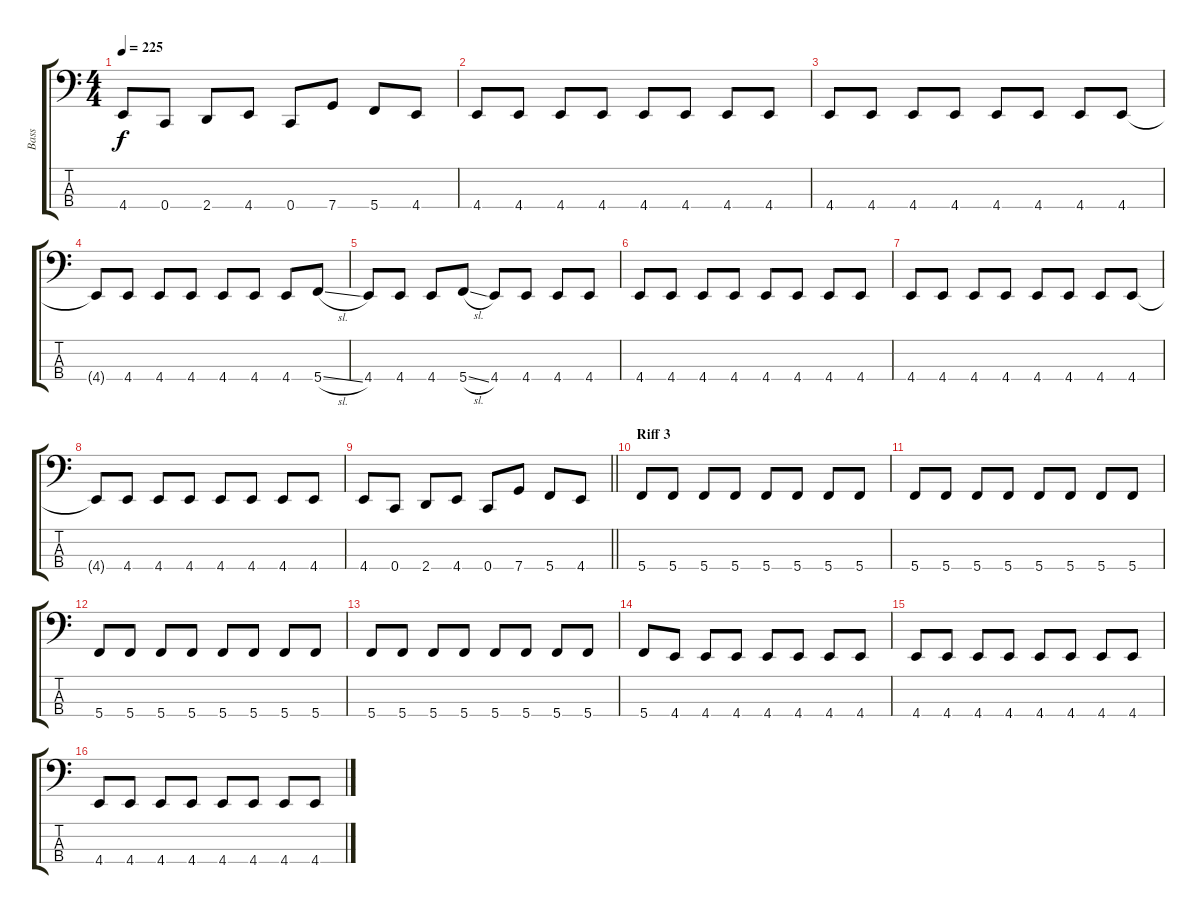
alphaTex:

\track ("Bass" "Bass") {instrument electricbassfinger}
\staff {score tabs}
\tuning (Eb2 Bb1 F1 C1) {hide}
\ts (4 4)
\tempo 225
\clef f4
\ks c
4.4.8{dy f} 0.4.8 2.4.8 4.4.8 0.4.8 7.4.8 5.4.8 4.4.8 |
4.4.8 4.4.8 4.4.8 4.4.8 4.4.8 4.4.8 4.4.8 4.4.8 |
4.4.8 4.4.8 4.4.8 4.4.8 4.4.8 4.4.8 4.4.8 4.4.8 |
4.4{t}.8 4.4.8 4.4.8 4.4.8 4.4.8 4.4.8 4.4.8 5.4{sl}.8 |
4.4.8 4.4.8 4.4.8 5.4{sl}.8 4.4.8 4.4.8 4.4.8 4.4.8 |
4.4.8 4.4.8 4.4.8 4.4.8 4.4.8 4.4.8 4.4.8 4.4.8 |
4.4.8 4.4.8 4.4.8 4.4.8 4.4.8 4.4.8 4.4.8 4.4.8 |
4.4{t}.8 4.4.8 4.4.8 4.4.8 4.4.8 4.4.8 4.4.8 4.4.8 |
\barLineRight lightlight
4.4.8 0.4.8 2.4.8 4.4.8 0.4.8 7.4.8 5.4.8 4.4.8 |
\section ("" "Riff 3")
5.4.8 5.4.8 5.4.8 5.4.8 5.4.8 5.4.8 5.4.8 5.4.8 |
5.4.8 5.4.8 5.4.8 5.4.8 5.4.8 5.4.8 5.4.8 5.4.8 |
5.4.8 5.4.8 5.4.8 5.4.8 5.4.8 5.4.8 5.4.8 5.4.8 |
5.4.8 5.4.8 5.4.8 5.4.8 5.4.8 5.4.8 5.4.8 5.4.8 |
5.4.8 4.4.8 4.4.8 4.4.8 4.4.8 4.4.8 4.4.8 4.4.8 |
4.4.8 4.4.8 4.4.8 4.4.8 4.4.8 4.4.8 4.4.8 4.4.8 |
4.4.8 4.4.8 4.4.8 4.4.8 4.4.8 4.4.8 4.4.8 4.4.8
